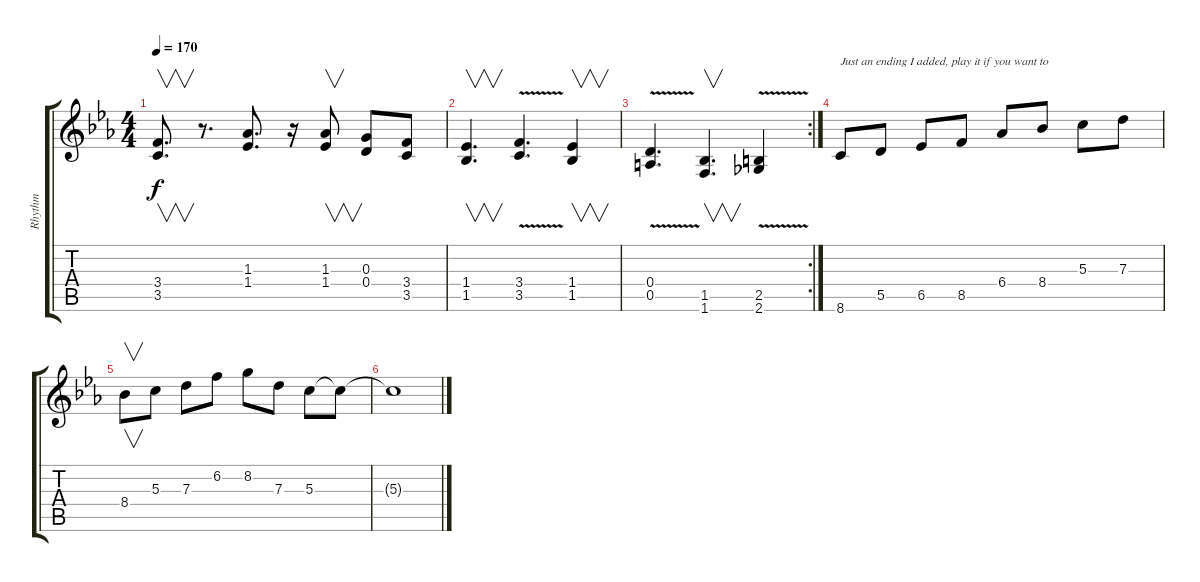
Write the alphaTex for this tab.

\track ("Rhythm" "Rhythm") {instrument overdrivenguitar}
\staff {score tabs}
\tuning (E4 B3 G3 D3 A2 E2) {hide}
\ts (4 4)
\tempo 170
\clef g2
\ks eb
(3.4 3.5).8{v d dy f} r.8{d} (1.3 1.4).8{d} r.16 (1.3 1.4).8{v} (0.3 0.4).8 (3.4 3.5).8 |
(1.4 1.5).4{v d} (3.4{v} 3.5).4{d} (1.4 1.5).4{v} |
\rc 2
(0.4{v} 0.5).4{d} (1.5 1.6).4{v d} (2.5{v} 2.6).4 |
8.6.8{txt "Just an ending I added, play it if you want to"} 5.5.8 6.5.8 8.5.8 6.4.8 8.4.8 5.3.8 7.3.8 |
8.4.8{v} 5.3.8 7.3.8 6.2.8 8.2.8 7.3.8 5.3.8 5.3{t}.8 |
5.3{t}.1
